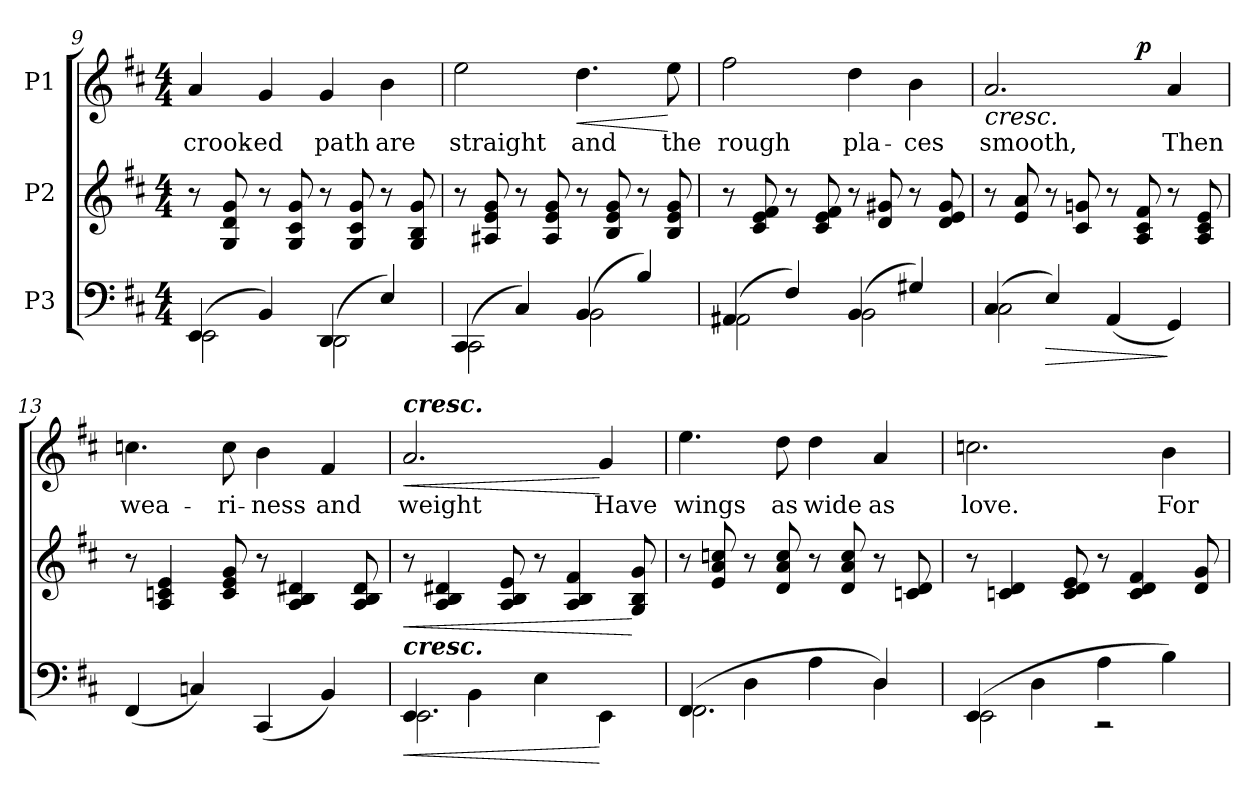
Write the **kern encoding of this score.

**kern	**dynam	**kern	**dynam	**kern	**text	**dynam
*part3	*part3	*part2	*part2	*part1	*part1	*part1
*staff3	*staff3	*staff2	*staff2	*staff1	*staff1	*staff1
*I"P3	*	*I"P2	*	*I"P1	*	*
*clefF4	*	*clefG2	*	*clefG2	*	*
*k[f#c#]	*	*k[f#c#]	*	*k[f#c#]	*	*
*D:	*	*D:	*	*D:	*	*
*M4/4	*	*M4/4	*	*M4/4	*	*
=9	=9	=9	=9	=9	=9	=9
*^	*	*	*	*	*	*
!	!	!	!	!	!	!LO:LY:b:color=#000000	!
(4EEi/	2EEi\	.	8r	.	4ai/	crook-	.
.	.	.	8Gi/ 8di 8gi	.	.	.	.
!	!	!	!	!	!	!LO:LY:b:color=#000000	!
4BBi/)	.	.	8r	.	4gi/	-ed	.
.	.	.	8Gi/ 8c#i 8gi	.	.	.	.
!	!	!	!	!	!	!LO:LY:b:color=#000000	!
(4DDi/	2DDi\	.	8r	.	4gi/	path	.
.	.	.	8Gi/ 8c#i 8gi	.	.	.	.
!	!	!	!	!	!	!LO:LY:b:color=#000000	!
4Ei/)	.	.	8r	.	4bi\	are	.
.	.	.	8Gi/ 8Bi 8gi	.	.	.	.
!!LO:PB:g=z
=10	=10	=10	=10	=10	=10	=10	=10
!	!	!	!	!	!	!LO:LY:b:color=#000000	!
(4CC#i/	2CC#i\	.	8r	.	2eei\	straight	.
.	.	.	8A#Xi/ 8ei 8gi	.	.	.	.
4C#i/)	.	.	8r	.	.	.	.
.	.	.	8A#i/ 8ei 8gi	.	.	.	.
!	!	!	!	!	!	!LO:LY:b:color=#000000	!LO:HP:b
(4BBi/	2BBi\	.	8r	.	4.ddi\	and	<
.	.	.	8Bi/ 8ei 8gi	.	.	.	.
4Bi/)	.	.	8r	.	.	.	.
!	!	!	!	!	!	!LO:LY:b:color=#000000	!
.	.	.	8Bi/ 8ei 8gi	.	8eei\	the	[
=11	=11	=11	=11	=11	=11	=11	=11
!	!	!	!	!	!	!LO:LY:b:color=#000000	!
(4AA#Xi/	2AA#i\	.	8r	.	2ff#i\	rough	.
.	.	.	8c#i/ 8ei 8f#i	.	.	.	.
4F#i/)	.	.	8r	.	.	.	.
.	.	.	8c#i/ 8ei 8f#i	.	.	.	.
!	!	!	!	!	!	!LO:LY:b:color=#000000	!
(4BBi/	2BBi\	.	8r	.	4ddi\	pla-	.
.	.	.	8di/ 8g#Xi	.	.	.	.
!	!	!	!	!	!	!LO:LY:b:color=#000000	!
4G#Xi/)	.	.	8r	.	4bi\	-ces	.
.	.	.	8di/ 8ei 8g#i	.	.	.	.
=12	=12	=12	=12	=12	=12	=12	=12
!	!	!	!	!	!	!LO:LY:b:color=#000000	!LO:HP:b
*	*	*	*	*	*^	*	*
(4C#i/	2C#i\	.	8r	.	2.ai/	2ryy	smooth,	<
.	.	.	8ei/ 8ai	.	.	.	.	.
!	!	!LO:HP:b	!	!	!	!	!	!
4Ei/)	.	>	8r	.	.	.	.	.
.	.	.	8c#i/ 8gni	.	.	.	.	.
(4AAi/	2ryy	.	8r	.	.	8ryy	.	.
.	.	.	8Ai/ 8c#i 8f#i	.	.	4.ryy	.	p
!	!	!	!	!	!	!	!LO:LY:b:color=#000000	!
4GGi/)	.	]	8r	.	4ai/	.	Then	.
.	.	.	8Ai/ 8c#i 8ei	.	.	.	.	.
*v	*v	*	*	*	*	*	*	*
.	.	.	.	.	.	.	[
*	*	*	*	*v	*v	*	*
!!LO:LB:g=z
=13	=13	=13	=13	=13	=13	=13
*	*	*	*	*^	*	*
!	!	!	!	!	!	!LO:LY:b:color=#000000	!
*	*	*	*	*v	*v	*	*
(4FF#i/	.	8r	.	4.ccni\	wea-	.
.	.	4Ai/ 4cni 4ei	.	.	.	.
4Cni/)	.	.	.	.	.	.
!	!	!	!	!	!LO:LY:b:color=#000000	!
.	.	8ci/ 8ei 8gi	.	8cci\	-ri-	.
!	!	!	!	!	!LO:LY:b:color=#000000	!
(4CC#i/	.	8r	.	4bi\	-ness	.
.	.	4Ai/ 4Bi 4d#Xi	.	.	.	.
!	!	!	!	!	!LO:LY:b:color=#000000	!
4BBi/)	.	.	.	4f#i/	and	.
.	.	8Ai/ 8Bi 8d#i	.	.	.	.
=14	=14	=14	=14	=14	=14	=14
!	!LO:HP:b	!	!LO:HP:b	!	!	!
*^	*	*	*	*	*	*
!	!	!	!	!	!LO:TX:a:Bi:t=cresc.	!	!
!LO:TX:a:Bi:t=cresc.	!	!	!	!	!	!	!
!	!	!	!	!	!	!LO:LY:b:color=#000000	!LO:HP:b
(4EEi/	2.EEi\	<	8r	<	2.ai/	weight	<
.	.	.	4Ai/ 4Bi 4d#Xi	.	.	.	.
4BBi\	.	.	.	.	.	.	.
.	.	.	8Ai/ 8Bi 8ei	.	.	.	.
4Ei\	.	.	8r	.	.	.	.
.	.	.	4Ai/ 4Bi 4f#i	.	.	.	.
!	!	!	!	!	!	!LO:LY:b:color=#000000	!
4ryy)	4EEi\	[	.	.	4gi/	Have	[
.	.	.	8Gi/ 8Bi 8gi	[	.	.	.
=15	=15	=15	=15	=15	=15	=15	=15
!	!	!	!	!	!	!LO:LY:b:color=#000000	!
(4FF#i/	2.FF#i\	.	8r	.	4.eei\	wings	.
.	.	.	8ei/ 8ai 8ccni	.	.	.	.
4Di\	.	.	8r	.	.	.	.
!	!	!	!	!	!	!LO:LY:b:color=#000000	!
.	.	.	8di/ 8ai 8cci	.	8ddi\	as	.
!	!	!	!	!	!	!LO:LY:b:color=#000000	!
4Ai\	.	.	8r	.	4ddi\	wide	.
.	.	.	8di/ 8ai 8cci	.	.	.	.
!	!	!	!	!	!	!LO:LY:b:color=#000000	!
4Di/)	4Di\	.	8r	.	4ai/	as	.
.	.	.	8cni/ 8di	.	.	.	.
!!LO:LB:g=z
=16	=16	=16	=16	=16	=16	=16	=16
!	!	!	!	!	!	!LO:LY:b:color=#000000	!
(4EEi/	2EEi\	.	8r	.	2.ccni\	love.	.
.	.	.	4cni/ 4di	.	.	.	.
4Di\	.	.	.	.	.	.	.
.	.	.	8ci/ 8di 8ei	.	.	.	.
4Ai\	2r	.	8r	.	.	.	.
.	.	.	4ci/ 4di 4f#i	.	.	.	.
!	!	!	!	!	!	!LO:LY:b:color=#000000	!
4Bi\)	.	.	.	.	4bi\	For	.
.	.	.	8di/ 8gi	.	.	.	.
*v	*v	*	*	*	*	*	*
=	=	=	=	=	=	=
*-	*-	*-	*-	*-	*-	*-
